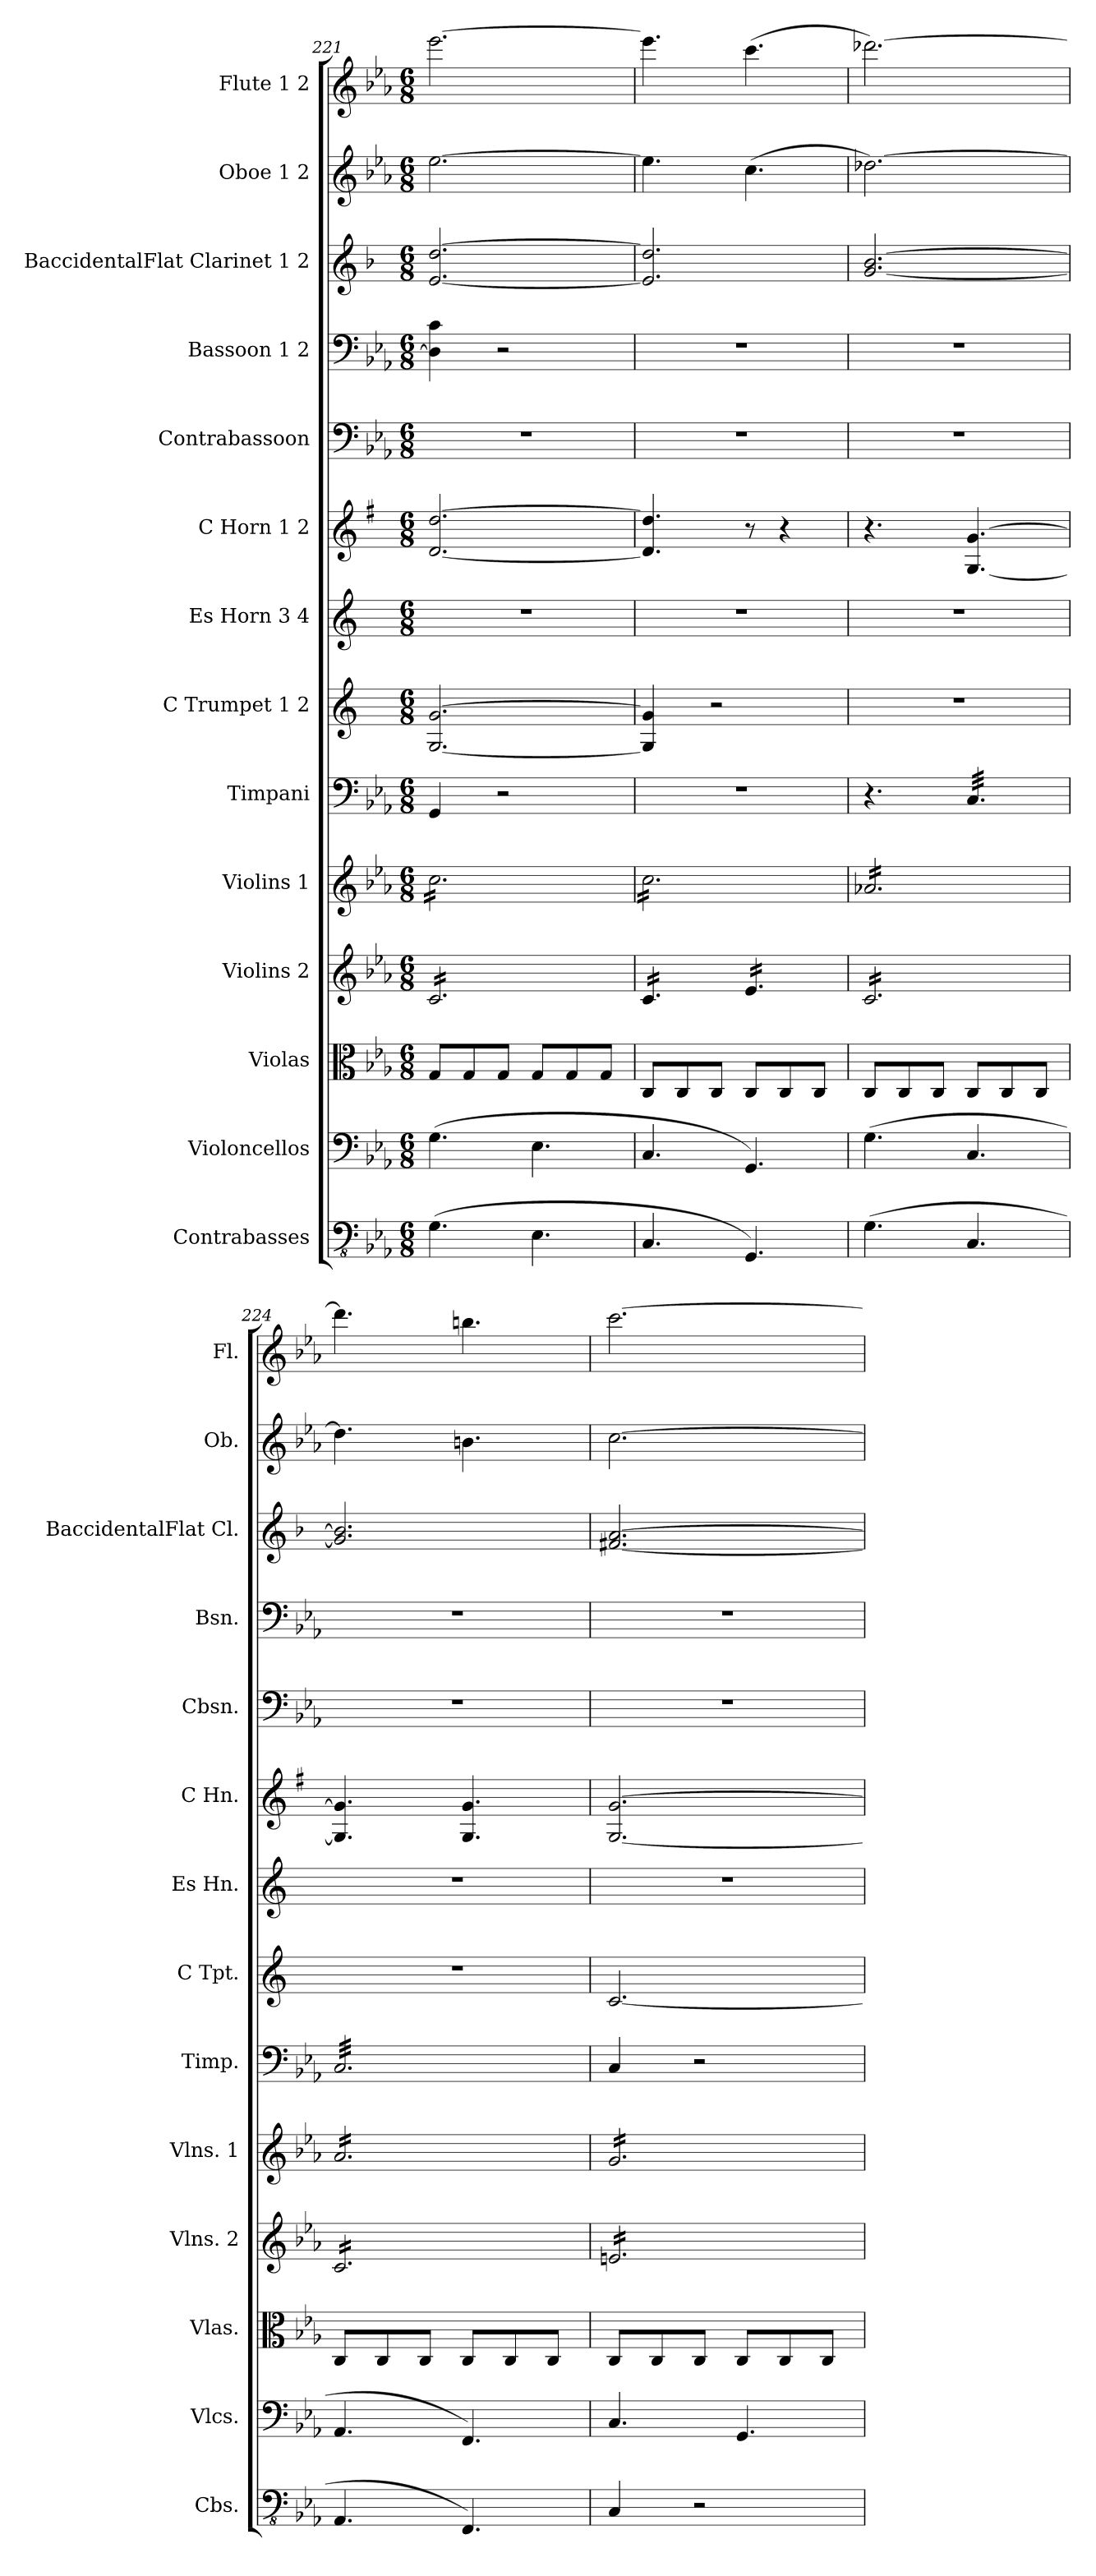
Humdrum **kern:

**kern	**kern	**kern	**kern	**kern	**kern	**kern	**kern	**kern	**kern	**kern	**kern	**kern	**kern
*part14	*part13	*part12	*part11	*part10	*part9	*part8	*part7	*part6	*part5	*part4	*part3	*part2	*part1
*staff14	*staff13	*staff12	*staff11	*staff10	*staff9	*staff8	*staff7	*staff6	*staff5	*staff4	*staff3	*staff2	*staff1
*I"Contrabasses	*I"Violoncellos	*I"Violas	*I"Violins 2	*I"Violins 1	*I"Timpani	*I"C Trumpet 1 2	*I"Es Horn 3 4	*I"C Horn 1 2	*I"Contrabassoon	*I"Bassoon 1 2	*I"BaccidentalFlat Clarinet 1 2	*I"Oboe 1 2	*I"Flute  1 2
*I'Cbs.	*I'Vlcs.	*I'Vlas.	*I'Vlns. 2	*I'Vlns. 1	*I'Timp.	*I'C Tpt.	*I'Es Hn.	*I'C Hn.	*I'Cbsn.	*I'Bsn.	*I'BaccidentalFlat Cl.	*I'Ob.	*I'Fl.
*clefFv4	*clefF4	*clefC3	*clefG2	*clefG2	*clefF4	*clefG2	*clefG2	*clefG2	*clefF4	*clefF4	*clefG2	*clefG2	*clefG2
*	*	*	*	*	*	*	*ITrd5c9	*ITrd4c7	*ITrd7c12	*	*ITrd1c2	*	*
*k[b-e-a-]	*k[b-e-a-]	*k[b-e-a-]	*k[b-e-a-]	*k[b-e-a-]	*k[b-e-a-]	*k[]	*k[b-e-a-]	*k[]	*k[b-e-a-]	*k[b-e-a-]	*k[b-e-a-]	*k[b-e-a-]	*k[b-e-a-]
*M6/8	*M6/8	*M6/8	*M6/8	*M6/8	*M6/8	*M6/8	*M6/8	*M6/8	*M6/8	*M6/8	*M6/8	*M6/8	*M6/8
=221	=221	=221	=221	=221	=221	=221	=221	=221	=221	=221	=221	=221	=221
*	*	*	*tremolo	*	*	*	*	*	*	*	*	*	*
*	*	*	*	*tremolo	*	*	*	*	*	*	*	*	*
(>4.GG\	(>4.G\	8G/L	16c/LL	16cc\LL	4GG/	[2.G/ [2.g/	2.r	[2.G/ [2.g/	2.r	4D\] 4c\	[2.d/ [2.cc/	[2.ee-\	[2.eee-\
.	.	.	16c/	16cc\	.	.	.	.	.	.	.	.	.
.	.	8G/	16c/	16cc\	.	.	.	.	.	.	.	.	.
.	.	.	16c/	16cc\	.	.	.	.	.	.	.	.	.
.	.	8G/J	16c/	16cc\	2r	.	.	.	.	2r	.	.	.
.	.	.	16c/	16cc\	.	.	.	.	.	.	.	.	.
4.EE-\	4.E-\	8G/L	16c/	16cc\	.	.	.	.	.	.	.	.	.
.	.	.	16c/	16cc\	.	.	.	.	.	.	.	.	.
.	.	8G/	16c/	16cc\	.	.	.	.	.	.	.	.	.
.	.	.	16c/	16cc\	.	.	.	.	.	.	.	.	.
.	.	8G/J	16c/	16cc\	.	.	.	.	.	.	.	.	.
.	.	.	16c/JJ	16cc\JJ	.	.	.	.	.	.	.	.	.
=222	=222	=222	=222	=222	=222	=222	=222	=222	=222	=222	=222	=222	=222
4.CC/	4.C/	8C/L	16c/LL	16cc\LL	2.r	4G/] 4g/]	2.r	4.G/] 4.g/]	2.r	2.r	2.d/] 2.cc/]	4.ee-\]	4.eee-\]
.	.	.	16c/	16cc\	.	.	.	.	.	.	.	.	.
.	.	8C/	16c/	16cc\	.	.	.	.	.	.	.	.	.
.	.	.	16c/	16cc\	.	.	.	.	.	.	.	.	.
.	.	8C/J	16c/	16cc\	.	2r	.	.	.	.	.	.	.
.	.	.	16c/JJ	16cc\	.	.	.	.	.	.	.	.	.
4.GGG/)	4.GG/)	8C/L	16e-/LL	16cc\	.	.	.	8r	.	.	.	(>4.cc\	(>4.ccc\
.	.	.	16e-/	16cc\	.	.	.	.	.	.	.	.	.
.	.	8C/	16e-/	16cc\	.	.	.	4r	.	.	.	.	.
.	.	.	16e-/	16cc\	.	.	.	.	.	.	.	.	.
.	.	8C/J	16e-/	16cc\	.	.	.	.	.	.	.	.	.
.	.	.	16e-/JJ	16cc\JJ	.	.	.	.	.	.	.	.	.
!!LO:PB:g=z
=223	=223	=223	=223	=223	=223	=223	=223	=223	=223	=223	=223	=223	=223
(>4.GG\	(>4.G\	8C/L	16c/LL	16a-X/LL	4.r	2.r	2.r	4.r	2.r	2.r	[2.f/ [2.a-/	[2.dd-X\)	[2.ddd-X\)
.	.	.	16c/	16a-X/	.	.	.	.	.	.	.	.	.
.	.	8C/	16c/	16a-X/	.	.	.	.	.	.	.	.	.
.	.	.	16c/	16a-X/	.	.	.	.	.	.	.	.	.
.	.	8C/J	16c/	16a-X/	.	.	.	.	.	.	.	.	.
.	.	.	16c/	16a-X/	.	.	.	.	.	.	.	.	.
*	*	*	*	*	*tremolo	*	*	*	*	*	*	*	*
4.CC/	4.C/	8C/L	16c/	16a-X/	32C/LLL	.	.	[4.C/ [4.c/	.	.	.	.	.
.	.	.	.	.	32C/	.	.	.	.	.	.	.	.
.	.	.	16c/	16a-X/	32C/	.	.	.	.	.	.	.	.
.	.	.	.	.	32C/	.	.	.	.	.	.	.	.
.	.	8C/	16c/	16a-X/	32C/	.	.	.	.	.	.	.	.
.	.	.	.	.	32C/	.	.	.	.	.	.	.	.
.	.	.	16c/	16a-X/	32C/	.	.	.	.	.	.	.	.
.	.	.	.	.	32C/	.	.	.	.	.	.	.	.
.	.	8C/J	16c/	16a-X/	32C/	.	.	.	.	.	.	.	.
.	.	.	.	.	32C/	.	.	.	.	.	.	.	.
.	.	.	16c/JJ	16a-X/JJ	32C/	.	.	.	.	.	.	.	.
.	.	.	.	.	32C/JJJ	.	.	.	.	.	.	.	.
=224	=224	=224	=224	=224	=224	=224	=224	=224	=224	=224	=224	=224	=224
4.AAA-/	4.AA-/	8C/L	16c/LL	16a-/LL	32C/LLL	2.r	2.r	4.C/] 4.c/]	2.r	2.r	2.f/] 2.a-/]	4.dd-\]	4.ddd-\]
.	.	.	.	.	32C/	.	.	.	.	.	.	.	.
.	.	.	16c/	16a-/	32C/	.	.	.	.	.	.	.	.
.	.	.	.	.	32C/	.	.	.	.	.	.	.	.
.	.	8C/	16c/	16a-/	32C/	.	.	.	.	.	.	.	.
.	.	.	.	.	32C/	.	.	.	.	.	.	.	.
.	.	.	16c/	16a-/	32C/	.	.	.	.	.	.	.	.
.	.	.	.	.	32C/	.	.	.	.	.	.	.	.
.	.	8C/J	16c/	16a-/	32C/	.	.	.	.	.	.	.	.
.	.	.	.	.	32C/	.	.	.	.	.	.	.	.
.	.	.	16c/	16a-/	32C/	.	.	.	.	.	.	.	.
.	.	.	.	.	32C/	.	.	.	.	.	.	.	.
4.FFF/)	4.FF/)	8C/L	16c/	16a-/	32C/	.	.	4.C/ 4.c/	.	.	.	4.bn\	4.bbn\
.	.	.	.	.	32C/	.	.	.	.	.	.	.	.
.	.	.	16c/	16a-/	32C/	.	.	.	.	.	.	.	.
.	.	.	.	.	32C/	.	.	.	.	.	.	.	.
.	.	8C/	16c/	16a-/	32C/	.	.	.	.	.	.	.	.
.	.	.	.	.	32C/	.	.	.	.	.	.	.	.
.	.	.	16c/	16a-/	32C/	.	.	.	.	.	.	.	.
.	.	.	.	.	32C/	.	.	.	.	.	.	.	.
.	.	8C/J	16c/	16a-/	32C/	.	.	.	.	.	.	.	.
.	.	.	.	.	32C/	.	.	.	.	.	.	.	.
.	.	.	16c/JJ	16a-/JJ	32C/	.	.	.	.	.	.	.	.
.	.	.	.	.	32C/JJJ	.	.	.	.	.	.	.	.
*	*	*	*	*	*Xtremolo	*	*	*	*	*	*	*	*
=225	=225	=225	=225	=225	=225	=225	=225	=225	=225	=225	=225	=225	=225
4CC/	4.C/	8C/L	16en/LL	16g/LL	4C/	[2.c/	2.r	[2.C/ [2.c/	2.r	2.r	[2.en/ [2.g/	[2.cc\	[2.ccc\
.	.	.	16en/	16g/	.	.	.	.	.	.	.	.	.
.	.	8C/	16en/	16g/	.	.	.	.	.	.	.	.	.
.	.	.	16en/	16g/	.	.	.	.	.	.	.	.	.
2r	.	8C/J	16en/	16g/	2r	.	.	.	.	.	.	.	.
.	.	.	16en/	16g/	.	.	.	.	.	.	.	.	.
.	4.GG/	8C/L	16en/	16g/	.	.	.	.	.	.	.	.	.
.	.	.	16en/	16g/	.	.	.	.	.	.	.	.	.
.	.	8C/	16en/	16g/	.	.	.	.	.	.	.	.	.
.	.	.	16en/	16g/	.	.	.	.	.	.	.	.	.
.	.	8C/J	16en/	16g/	.	.	.	.	.	.	.	.	.
.	.	.	16en/JJ	16g/JJ	.	.	.	.	.	.	.	.	.
*	*	*	*	*Xtremolo	*	*	*	*	*	*	*	*	*
*	*	*	*Xtremolo	*	*	*	*	*	*	*	*	*	*
=	=	=	=	=	=	=	=	=	=	=	=	=	=
*-	*-	*-	*-	*-	*-	*-	*-	*-	*-	*-	*-	*-	*-
